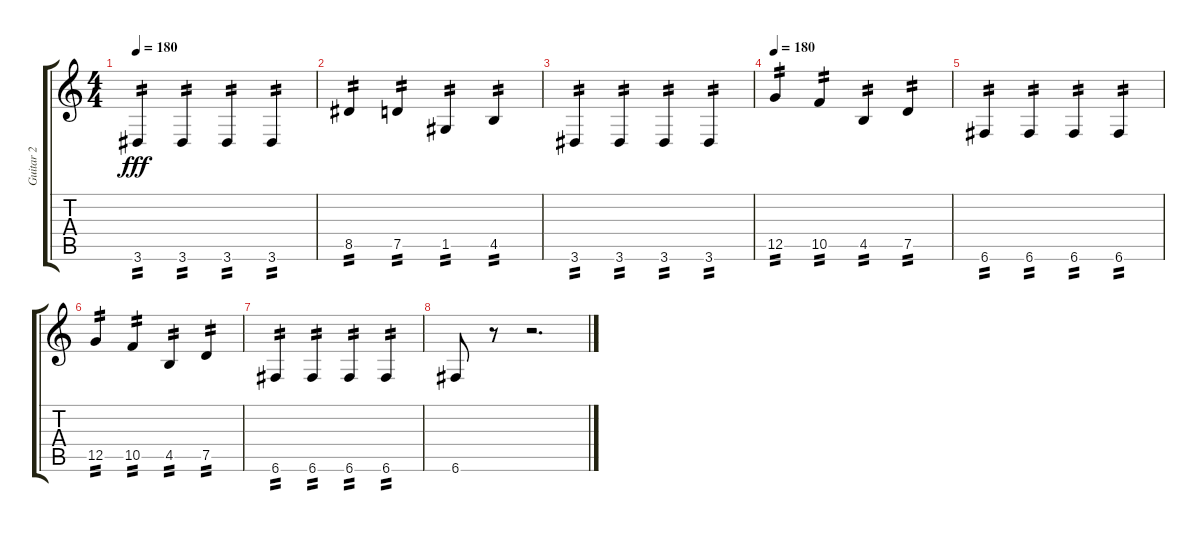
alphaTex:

\track ("Guitar 2" "Guitar 2") {instrument distortionguitar}
\staff {score tabs}
\tuning (D4 A3 F3 C3 G2 C2) {hide}
\ts (4 4)
\tempo 180
\clef g2
\ks c
3.6.4{tp 2 dy fff} 3.6.4{tp 2} 3.6.4{tp 2} 3.6.4{tp 2} |
8.5.4{tp 2} 7.5.4{tp 2} 1.5.4{tp 2} 4.5.4{tp 2} |
3.6.4{tp 2} 3.6.4{tp 2} 3.6.4{tp 2} 3.6.4{tp 2} |
\tempo 180
12.5.4{tp 2} 10.5.4{tp 2} 4.5.4{tp 2} 7.5.4{tp 2} |
6.6.4{tp 2} 6.6.4{tp 2} 6.6.4{tp 2} 6.6.4{tp 2} |
12.5.4{tp 2} 10.5.4{tp 2} 4.5.4{tp 2} 7.5.4{tp 2} |
6.6.4{tp 2} 6.6.4{tp 2} 6.6.4{tp 2} 6.6.4{tp 2} |
6.6.8 r.8 r.2{d}
